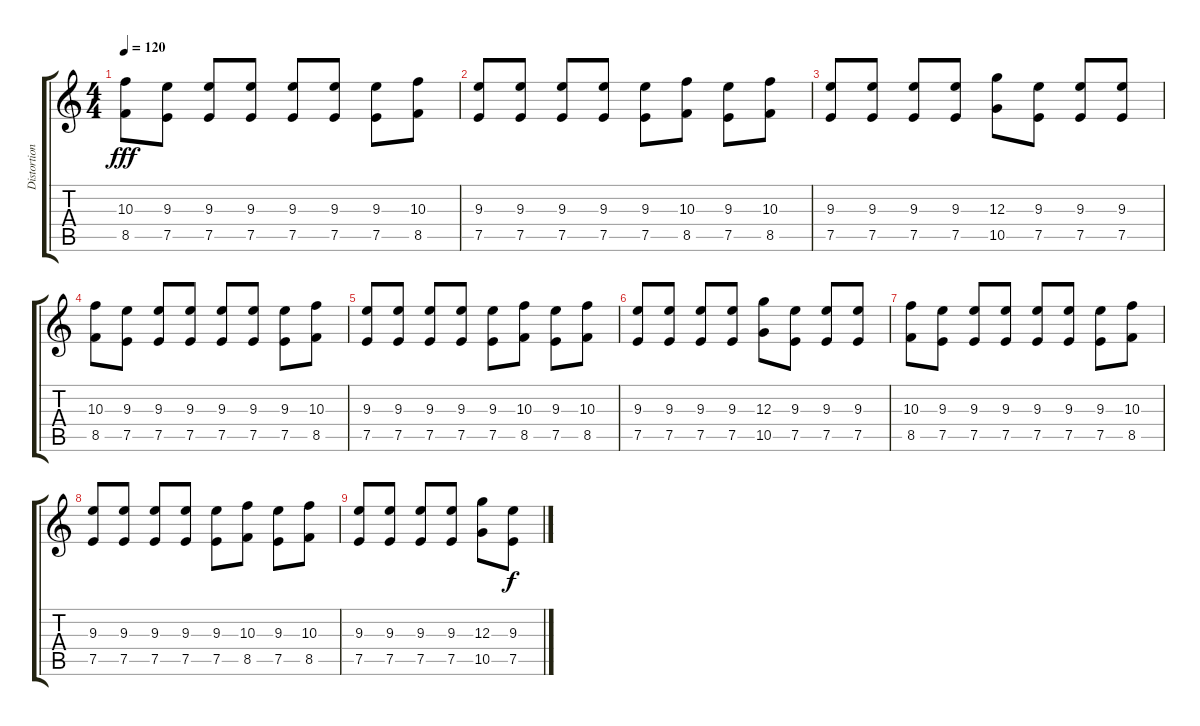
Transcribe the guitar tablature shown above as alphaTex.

\track ("Distortion Guitar" "Distortion") {instrument distortionguitar}
\staff {score tabs}
\tuning (E4 B3 G3 D3 A2 E2) {hide}
\ts (4 4)
\tempo 120
\clef g2
\ks c
(10.3 8.5).8{dy fff} (9.3 7.5).8 (9.3 7.5).8 (9.3 7.5).8 (9.3 7.5).8 (9.3 7.5).8 (9.3 7.5).8 (10.3 8.5).8 |
(9.3 7.5).8 (9.3 7.5).8 (9.3 7.5).8 (9.3 7.5).8 (9.3 7.5).8 (10.3 8.5).8 (9.3 7.5).8 (10.3 8.5).8 |
(9.3 7.5).8 (9.3 7.5).8 (9.3 7.5).8 (9.3 7.5).8 (12.3 10.5).8 (9.3 7.5).8 (9.3 7.5).8 (9.3 7.5).8 |
(10.3 8.5).8 (9.3 7.5).8 (9.3 7.5).8 (9.3 7.5).8 (9.3 7.5).8 (9.3 7.5).8 (9.3 7.5).8 (10.3 8.5).8 |
(9.3 7.5).8 (9.3 7.5).8 (9.3 7.5).8 (9.3 7.5).8 (9.3 7.5).8 (10.3 8.5).8 (9.3 7.5).8 (10.3 8.5).8 |
(9.3 7.5).8 (9.3 7.5).8 (9.3 7.5).8 (9.3 7.5).8 (12.3 10.5).8 (9.3 7.5).8 (9.3 7.5).8 (9.3 7.5).8 |
(10.3 8.5).8 (9.3 7.5).8 (9.3 7.5).8 (9.3 7.5).8 (9.3 7.5).8 (9.3 7.5).8 (9.3 7.5).8 (10.3 8.5).8 |
(9.3 7.5).8 (9.3 7.5).8 (9.3 7.5).8 (9.3 7.5).8 (9.3 7.5).8 (10.3 8.5).8 (9.3 7.5).8 (10.3 8.5).8 |
(9.3 7.5).8 (9.3 7.5).8 (9.3 7.5).8 (9.3 7.5).8 (12.3 10.5).8 (9.3 7.5).8{dy f}
